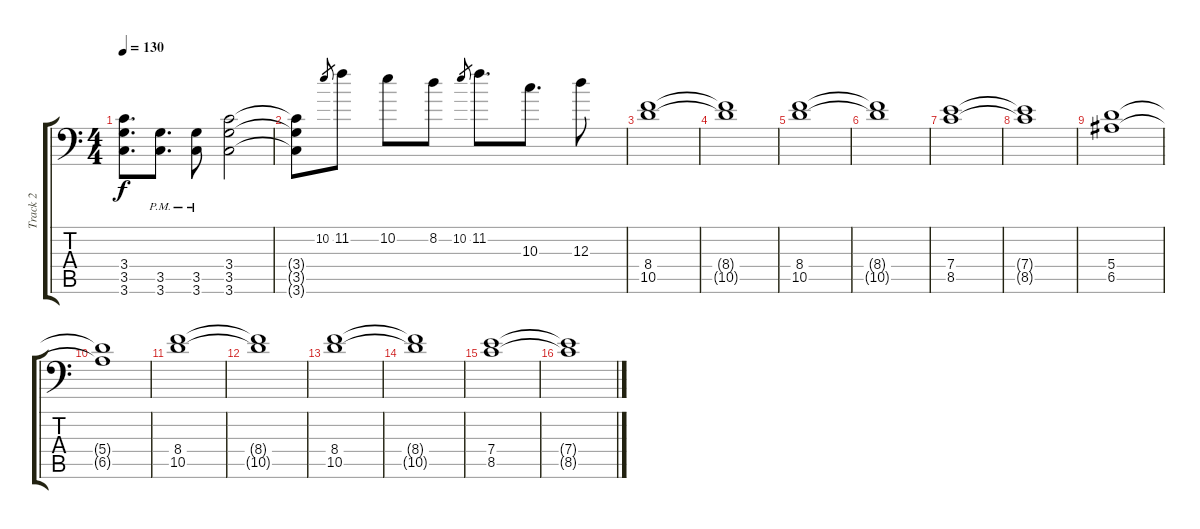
\track ("Track 2" "Track 2") {instrument overdrivenguitar}
\staff {score tabs}
\tuning (B3 Gb3 D3 A2 E2 A1) {hide}
\ts (4 4)
\tempo 130
\clef f4
\ks c
(3.4 3.5 3.6).8{d dy f} (3.5{pm} 3.6{pm}).8{d} (3.5{pm} 3.6{pm}).8 (3.4 3.5 3.6).2 |
(3.4{t} 3.5{t} 3.6{t}).8 10.2.8{gr} 11.2.8 10.2.8 8.2.8 10.2.8{gr} 11.2.8{d} 10.3.8{d} 12.3.8 |
(8.4 10.5).1 |
(8.4{t} 10.5{t}).1 |
(8.4 10.5).1 |
(8.4{t} 10.5{t}).1 |
(7.4 8.5).1 |
(7.4{t} 8.5{t}).1 |
(5.4 6.5).1 |
(5.4{t} 6.5{t}).1 |
(8.4 10.5).1 |
(8.4{t} 10.5{t}).1 |
(8.4 10.5).1 |
(8.4{t} 10.5{t}).1 |
(7.4 8.5).1 |
(7.4{t} 8.5{t}).1
